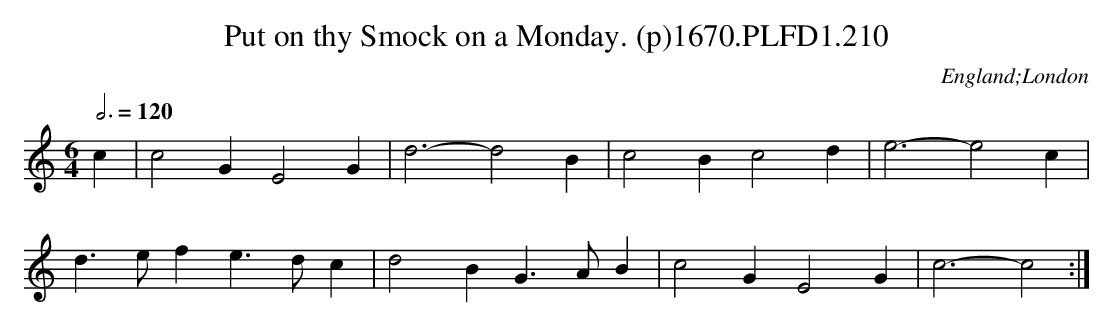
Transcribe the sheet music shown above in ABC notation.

X:1
T:Put on thy Smock on a Monday. (p)1670.PLFD1.210
M:6/4
L:1/4
Q:3/4=120
O:England;London
K:C
c|c2G E2G|d3-d2B|c2B c2d|e3-e2c|
d>ef e>dc|d2B G>AB|c2G E2G|c3-c2:|
